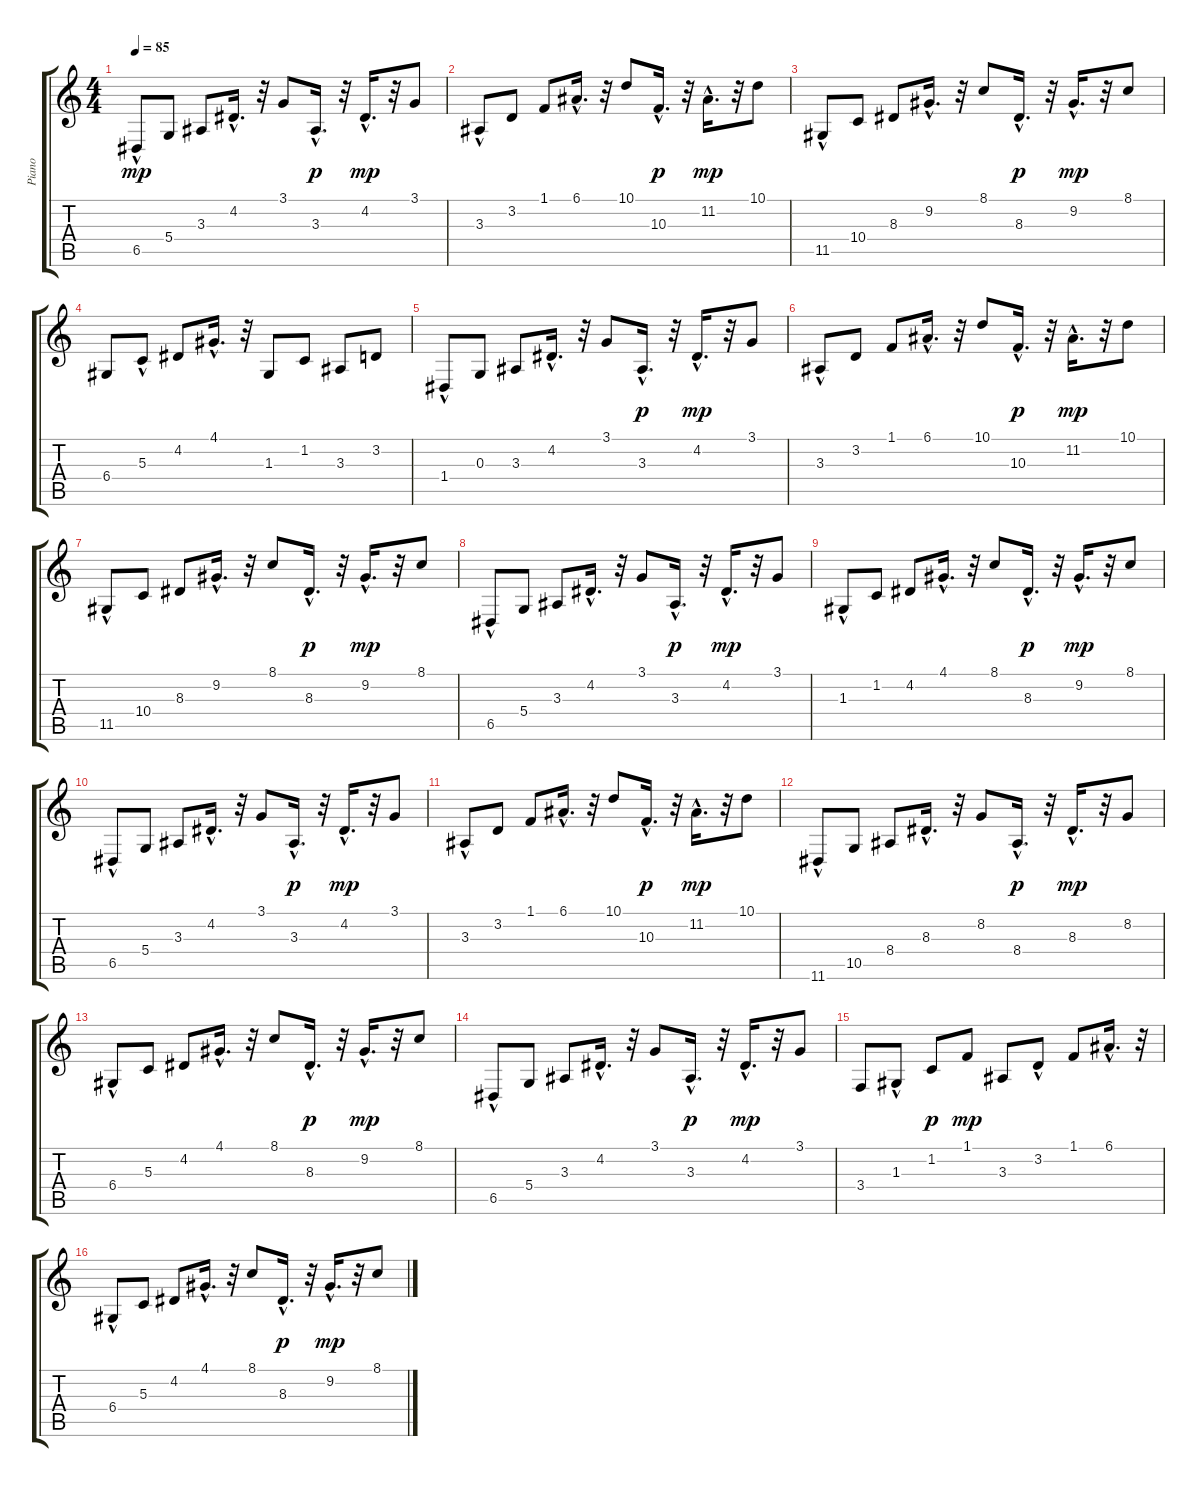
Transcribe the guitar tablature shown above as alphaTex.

\track ("Piano" "Piano") {instrument acousticgrandpiano}
\staff {score tabs}
\tuning (E4 B3 G3 D3 A2 E2) {hide}
\ts (4 4)
\tempo 85
\clef g2
\ks c
6.5{hac}.8{dy mp} 5.4.8 3.3.8 4.2{hac}.16{d} r.32 3.1.8 3.3{hac}.16{d dy p} r.32 4.2{hac}.16{d dy mp} r.32 3.1.8 |
3.3{hac}.8 3.2.8 1.1.8 6.1{hac}.16{d} r.32 10.1.8 10.3{hac}.16{d dy p} r.32 11.2{hac}.16{d dy mp} r.32 10.1.8 |
11.5{hac}.8 10.4.8 8.3.8 9.2{hac}.16{d} r.32 8.1.8 8.3{hac}.16{d dy p} r.32 9.2{hac}.16{d dy mp} r.32 8.1.8 |
6.4.8 5.3{hac}.8 4.2.8 4.1{hac}.16{d} r.32 1.3.8 1.2.8 3.3.8 3.2.8 |
1.4{hac}.8 0.3.8 3.3.8 4.2{hac}.16{d} r.32 3.1.8 3.3{hac}.16{d dy p} r.32 4.2{hac}.16{d dy mp} r.32 3.1.8 |
3.3{hac}.8 3.2.8 1.1.8 6.1{hac}.16{d} r.32 10.1.8 10.3{hac}.16{d dy p} r.32 11.2{hac}.16{d dy mp} r.32 10.1.8 |
11.5{hac}.8 10.4.8 8.3.8 9.2{hac}.16{d} r.32 8.1.8 8.3{hac}.16{d dy p} r.32 9.2{hac}.16{d dy mp} r.32 8.1.8 |
6.5{hac}.8 5.4.8 3.3.8 4.2{hac}.16{d} r.32 3.1.8 3.3{hac}.16{d dy p} r.32 4.2{hac}.16{d dy mp} r.32 3.1.8 |
1.3{hac}.8 1.2.8 4.2.8 4.1{hac}.16{d} r.32 8.1.8 8.3{hac}.16{d dy p} r.32 9.2{hac}.16{d dy mp} r.32 8.1.8 |
6.5{hac}.8 5.4.8 3.3.8 4.2{hac}.16{d} r.32 3.1.8 3.3{hac}.16{d dy p} r.32 4.2{hac}.16{d dy mp} r.32 3.1.8 |
3.3{hac}.8 3.2.8 1.1.8 6.1{hac}.16{d} r.32 10.1.8 10.3{hac}.16{d dy p} r.32 11.2{hac}.16{d dy mp} r.32 10.1.8 |
11.6{hac}.8 10.5.8 8.4.8 8.3{hac}.16{d} r.32 8.2.8 8.4{hac}.16{d dy p} r.32 8.3{hac}.16{d dy mp} r.32 8.2.8 |
6.4{hac}.8 5.3.8 4.2.8 4.1{hac}.16{d} r.32 8.1.8 8.3{hac}.16{d dy p} r.32 9.2{hac}.16{d dy mp} r.32 8.1.8 |
6.5{hac}.8 5.4.8 3.3.8 4.2{hac}.16{d} r.32 3.1.8 3.3{hac}.16{d dy p} r.32 4.2{hac}.16{d dy mp} r.32 3.1.8 |
3.4.8 1.3{hac}.8 1.2.8{dy p} 1.1.8{dy mp} 3.3.8 3.2{hac}.8 1.1.8 6.1{hac}.16{d} r.32 |
6.4{hac}.8 5.3.8 4.2.8 4.1{hac}.16{d} r.32 8.1.8 8.3{hac}.16{d dy p} r.32 9.2{hac}.16{d dy mp} r.32 8.1.8
